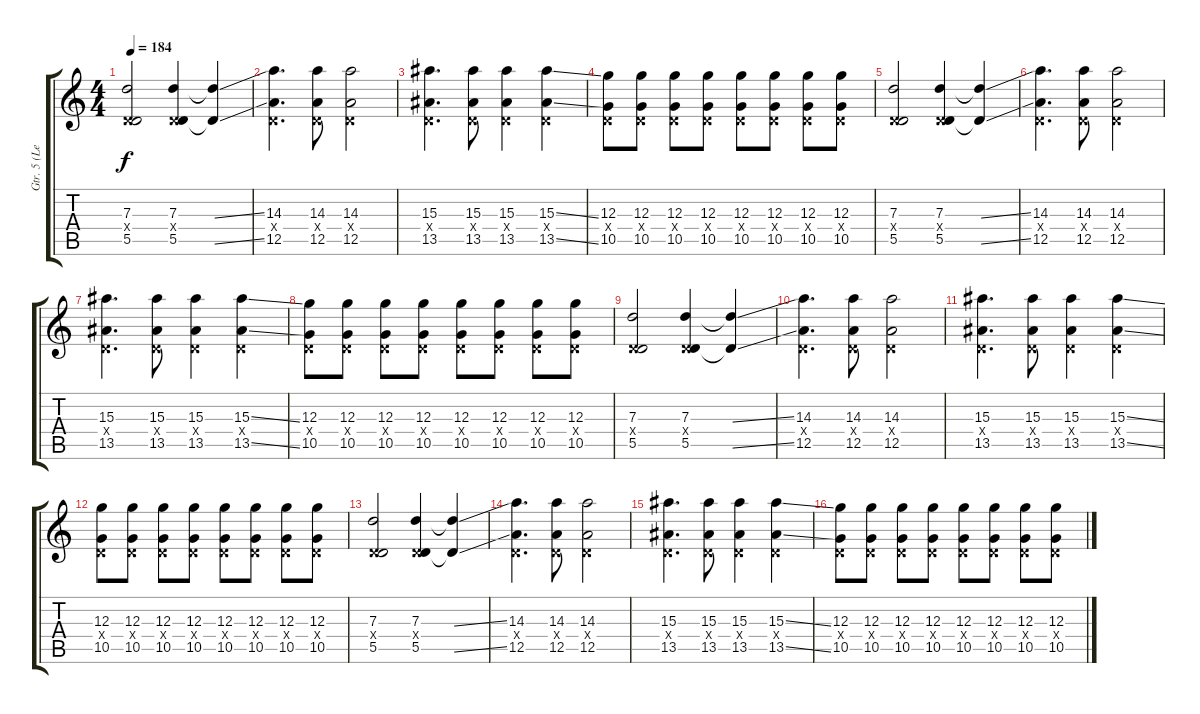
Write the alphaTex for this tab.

\track ("Gtr. 5 (Lead)" "Gtr. 5 (Le") {instrument distortionguitar}
\staff {score tabs}
\tuning (E4 B3 G3 D3 A2 D2) {hide}
\ts (4 4)
\tempo 184
\clef g2
\ks c
(7.3 0.4{x} 5.5).2{dy f} (7.3 0.4{x} 5.5).4 (7.3{ss t} 5.5{ss t}).4 |
(14.3 0.4{x} 12.5).4{d} (14.3 0.4{x} 12.5).8 (14.3 0.4{x} 12.5).2 |
(15.3 0.4{x} 13.5).4{d} (15.3 0.4{x} 13.5).8 (15.3 0.4{x} 13.5).4 (15.3{ss} 0.4{x} 13.5{ss}).4 |
(12.3 0.4{x} 10.5).8 (12.3 0.4{x} 10.5).8 (12.3 0.4{x} 10.5).8 (12.3 0.4{x} 10.5).8 (12.3 0.4{x} 10.5).8 (12.3 0.4{x} 10.5).8 (12.3 0.4{x} 10.5).8 (12.3 0.4{x} 10.5).8 |
(7.3 0.4{x} 5.5).2 (7.3 0.4{x} 5.5).4 (7.3{ss t} 5.5{ss t}).4 |
(14.3 0.4{x} 12.5).4{d} (14.3 0.4{x} 12.5).8 (14.3 0.4{x} 12.5).2 |
(15.3 0.4{x} 13.5).4{d} (15.3 0.4{x} 13.5).8 (15.3 0.4{x} 13.5).4 (15.3{ss} 0.4{x} 13.5{ss}).4 |
(12.3 0.4{x} 10.5).8 (12.3 0.4{x} 10.5).8 (12.3 0.4{x} 10.5).8 (12.3 0.4{x} 10.5).8 (12.3 0.4{x} 10.5).8 (12.3 0.4{x} 10.5).8 (12.3 0.4{x} 10.5).8 (12.3 0.4{x} 10.5).8 |
(7.3 0.4{x} 5.5).2 (7.3 0.4{x} 5.5).4 (7.3{ss t} 5.5{ss t}).4 |
(14.3 0.4{x} 12.5).4{d} (14.3 0.4{x} 12.5).8 (14.3 0.4{x} 12.5).2 |
(15.3 0.4{x} 13.5).4{d} (15.3 0.4{x} 13.5).8 (15.3 0.4{x} 13.5).4 (15.3{ss} 0.4{x} 13.5{ss}).4 |
(12.3 0.4{x} 10.5).8 (12.3 0.4{x} 10.5).8 (12.3 0.4{x} 10.5).8 (12.3 0.4{x} 10.5).8 (12.3 0.4{x} 10.5).8 (12.3 0.4{x} 10.5).8 (12.3 0.4{x} 10.5).8 (12.3 0.4{x} 10.5).8 |
(7.3 0.4{x} 5.5).2 (7.3 0.4{x} 5.5).4 (7.3{ss t} 5.5{ss t}).4 |
(14.3 0.4{x} 12.5).4{d} (14.3 0.4{x} 12.5).8 (14.3 0.4{x} 12.5).2 |
(15.3 0.4{x} 13.5).4{d} (15.3 0.4{x} 13.5).8 (15.3 0.4{x} 13.5).4 (15.3{ss} 0.4{x} 13.5{ss}).4 |
(12.3 0.4{x} 10.5).8 (12.3 0.4{x} 10.5).8 (12.3 0.4{x} 10.5).8 (12.3 0.4{x} 10.5).8 (12.3 0.4{x} 10.5).8 (12.3 0.4{x} 10.5).8 (12.3 0.4{x} 10.5).8 (12.3 0.4{x} 10.5).8
